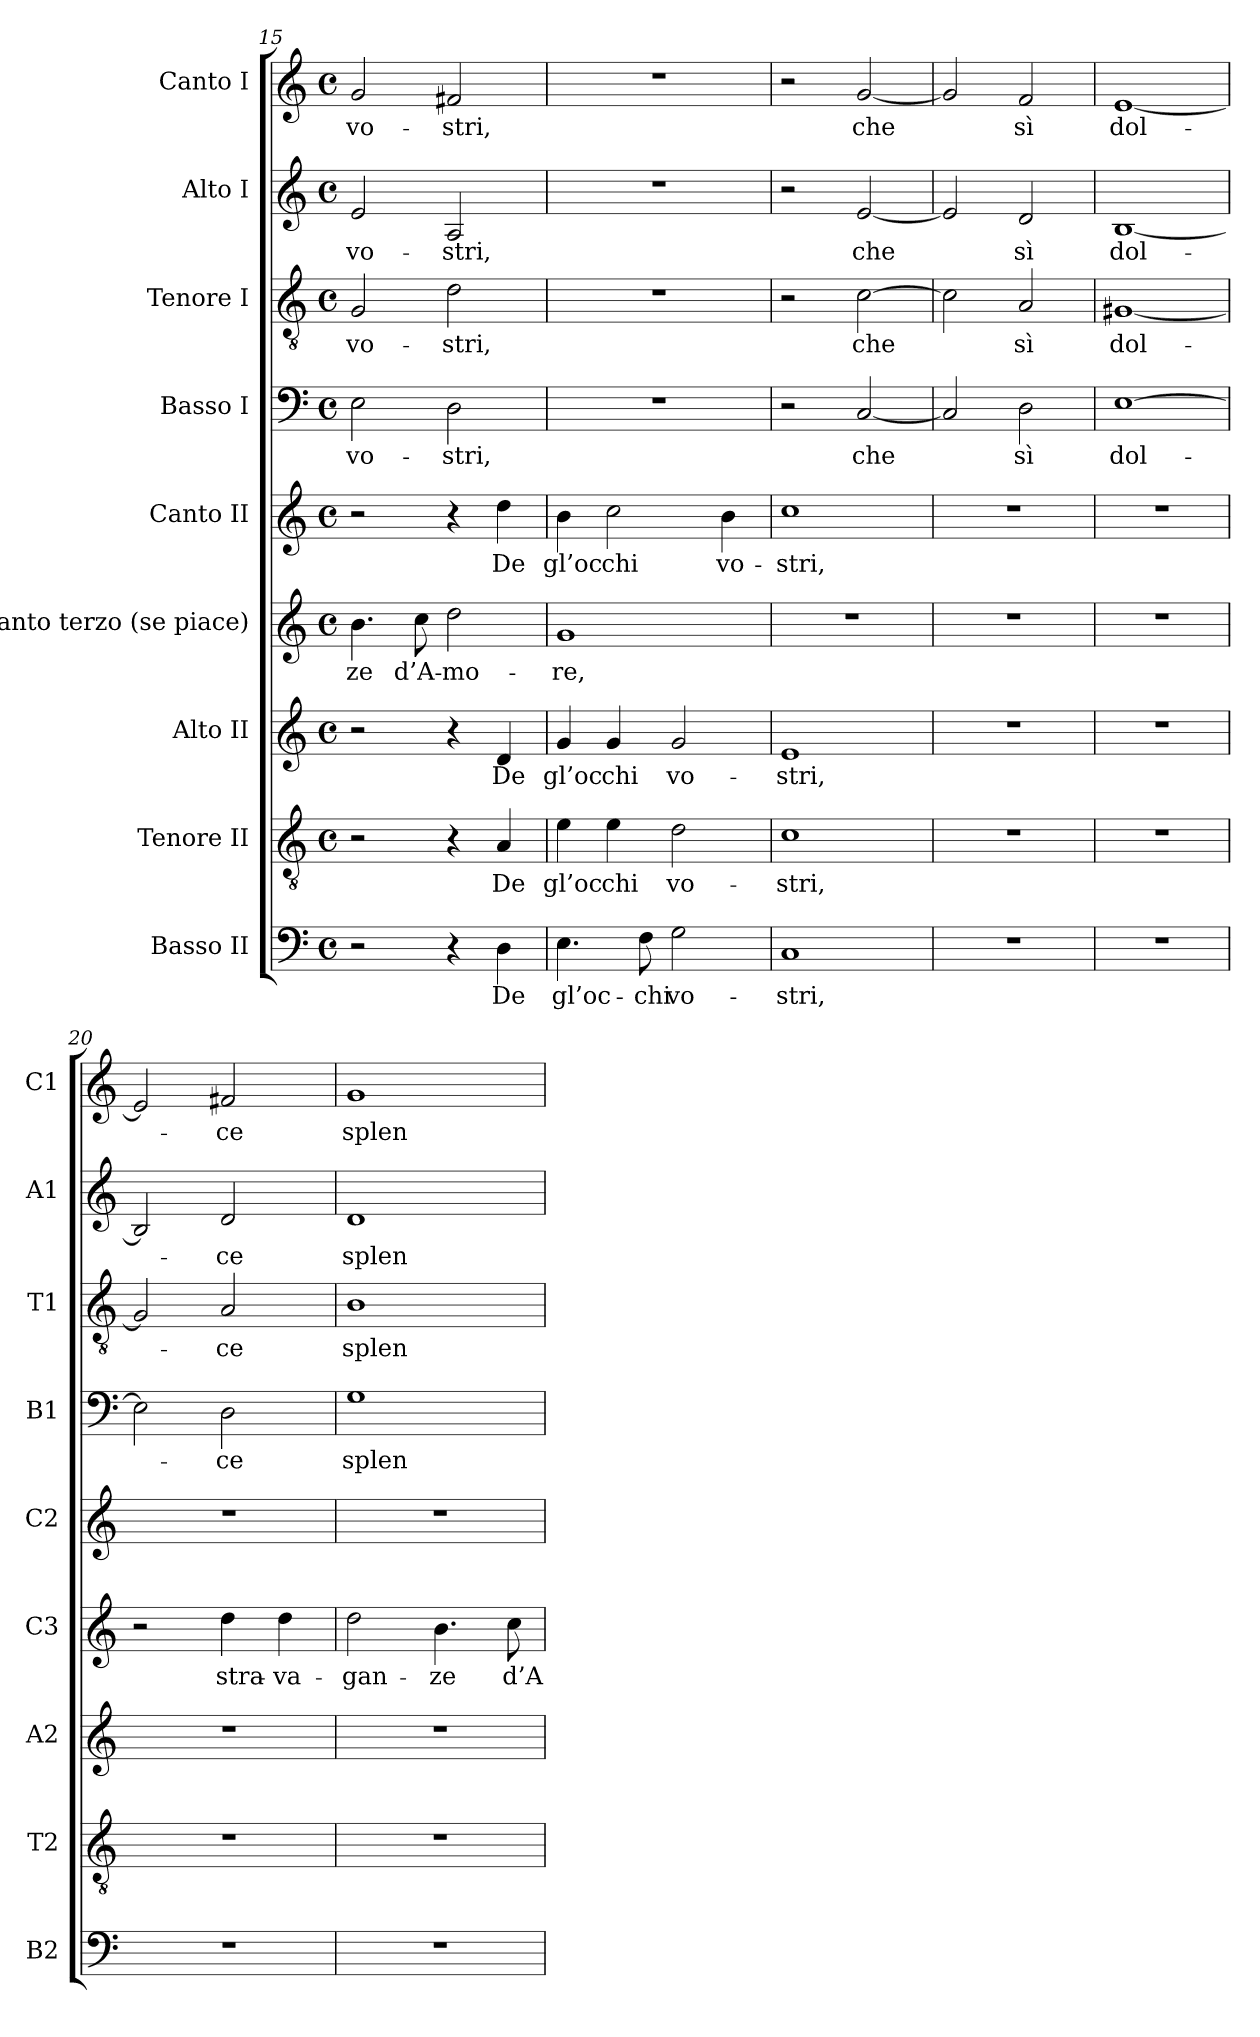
**kern	**text	**kern	**text	**kern	**text	**kern	**text	**kern	**text	**kern	**text	**kern	**text	**kern	**text	**kern	**text
*part9	*part9	*part8	*part8	*part7	*part7	*part6	*part6	*part5	*part5	*part4	*part4	*part3	*part3	*part2	*part2	*part1	*part1
*staff9	*staff9	*staff8	*staff8	*staff7	*staff7	*staff6	*staff6	*staff5	*staff5	*staff4	*staff4	*staff3	*staff3	*staff2	*staff2	*staff1	*staff1
*I"Basso II	*	*I"Tenore II	*	*I"Alto II	*	*I"Canto terzo  (se piace)	*	*I"Canto II	*	*I"Basso I	*	*I"Tenore I	*	*I"Alto I	*	*I"Canto I	*
*I'B2	*	*I'T2	*	*I'A2	*	*I'C3	*	*I'C2	*	*I'B1	*	*I'T1	*	*I'A1	*	*I'C1	*
*clefF4	*	*clefGv2	*	*clefG2	*	*clefG2	*	*clefG2	*	*clefF4	*	*clefGv2	*	*clefG2	*	*clefG2	*
*k[]	*	*k[]	*	*k[]	*	*k[]	*	*k[]	*	*k[]	*	*k[]	*	*k[]	*	*k[]	*
*C:	*	*C:	*	*C:	*	*C:	*	*C:	*	*C:	*	*C:	*	*C:	*	*C:	*
*M4/4	*	*M4/4	*	*M4/4	*	*M4/4	*	*M4/4	*	*M4/4	*	*M4/4	*	*M4/4	*	*M4/4	*
*met(c)	*	*met(c)	*	*met(c)	*	*met(c)	*	*met(c)	*	*met(c)	*	*met(c)	*	*met(c)	*	*met(c)	*
=15	=15	=15	=15	=15	=15	=15	=15	=15	=15	=15	=15	=15	=15	=15	=15	=15	=15
2r	.	2r	.	2r	.	4.b	-ze	2r	.	2E	vo-	2G	vo-	2e	vo-	2g	vo-
.	.	.	.	.	.	8cc	d’A-	.	.	.	.	.	.	.	.	.	.
4r	.	4r	.	4r	.	2dd	mo-	4r	.	2D	-stri,	2d	-stri,	2A	-stri,	2f#X	-stri,
4D	-De	4A	-De	4d	-De	.	.	4dd	-De	.	.	.	.	.	.	.	.
=16	=16	=16	=16	=16	=16	=16	=16	=16	=16	=16	=16	=16	=16	=16	=16	=16	=16
4.E	gl’oc-	4e	gl’oc-	4g	gl’oc-	1g	-re,	4b	gl’oc-	1r	.	1r	.	1r	.	1r	.
.	.	4e	-chi	4g	-chi	.	.	2cc	-chi	.	.	.	.	.	.	.	.
8F	-chi	.	.	.	.	.	.	.	.	.	.	.	.	.	.	.	.
2G	vo-	2d	vo-	2g	vo-	.	.	.	.	.	.	.	.	.	.	.	.
.	.	.	.	.	.	.	.	4b	vo-	.	.	.	.	.	.	.	.
=17	=17	=17	=17	=17	=17	=17	=17	=17	=17	=17	=17	=17	=17	=17	=17	=17	=17
1C	-stri,	1c	-stri,	1e	-stri,	1r	.	1cc	-stri,	2r	.	2r	.	2r	.	2r	.
.	.	.	.	.	.	.	.	.	.	[2C	-che	[2c	-che	[2e	-che	[2g	-che
=18	=18	=18	=18	=18	=18	=18	=18	=18	=18	=18	=18	=18	=18	=18	=18	=18	=18
1r	.	1r	.	1r	.	1r	.	1r	.	2C]	.	2c]	.	2e]	.	2g]	.
.	.	.	.	.	.	.	.	.	.	2D	-sì	2A	-sì	2d	-sì	2f	-sì
=19	=19	=19	=19	=19	=19	=19	=19	=19	=19	=19	=19	=19	=19	=19	=19	=19	=19
1r	.	1r	.	1r	.	1r	.	1r	.	[1E	dol-	[1G#X	dol-	[1B	dol-	[1e	dol-
=20	=20	=20	=20	=20	=20	=20	=20	=20	=20	=20	=20	=20	=20	=20	=20	=20	=20
1r	.	1r	.	1r	.	2r	.	1r	.	2E]	.	2G#]	.	2B]	.	2e]	.
.	.	.	.	.	.	4dd	stra-	.	.	2D	-ce	2A	-ce	2d	-ce	2f#X	-ce
.	.	.	.	.	.	4dd	va-	.	.	.	.	.	.	.	.	.	.
=21	=21	=21	=21	=21	=21	=21	=21	=21	=21	=21	=21	=21	=21	=21	=21	=21	=21
1r	.	1r	.	1r	.	2dd	gan-	1r	.	1G	splen-	1B	splen-	1d	splen-	1g	splen-
.	.	.	.	.	.	4.b	-ze	.	.	.	.	.	.	.	.	.	.
.	.	.	.	.	.	8cc	d’A-	.	.	.	.	.	.	.	.	.	.
=	=	=	=	=	=	=	=	=	=	=	=	=	=	=	=	=	=
*-	*-	*-	*-	*-	*-	*-	*-	*-	*-	*-	*-	*-	*-	*-	*-	*-	*-
